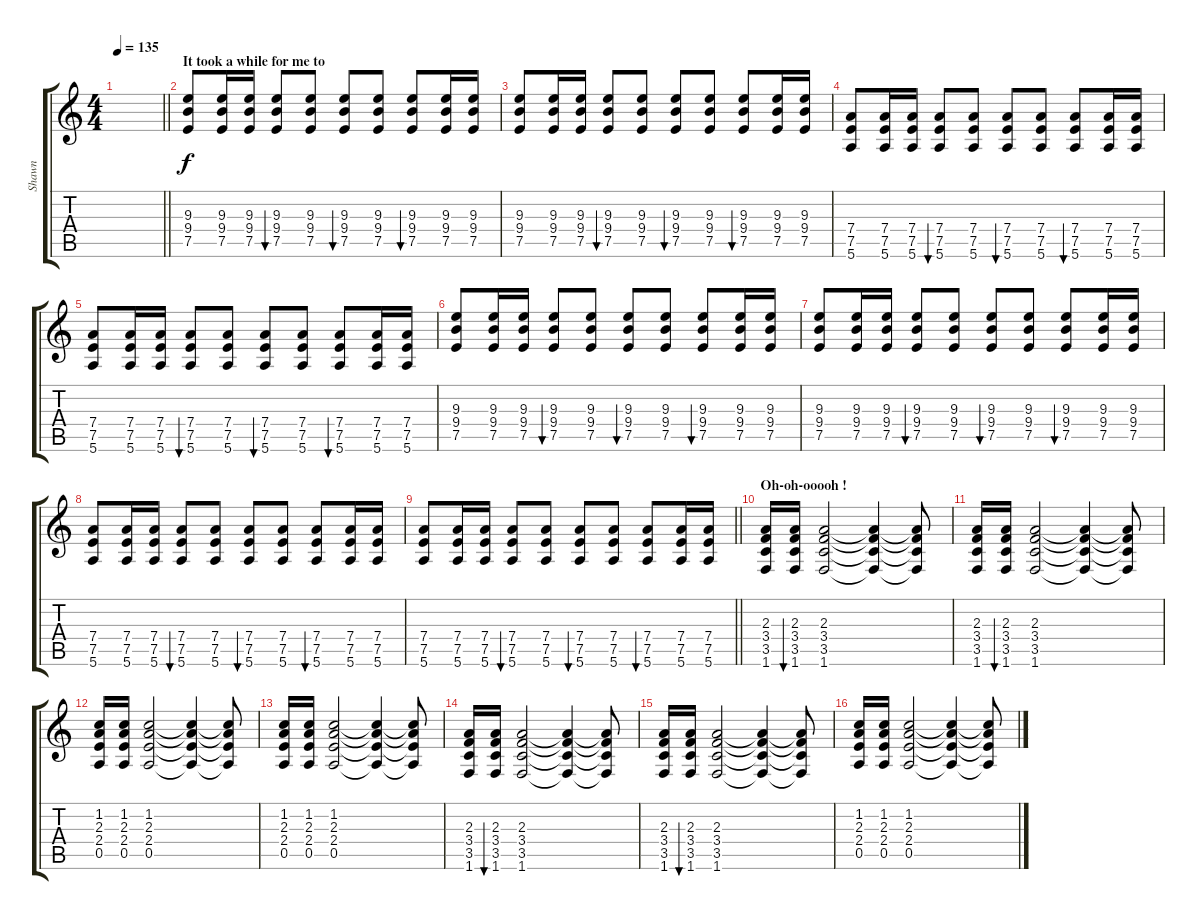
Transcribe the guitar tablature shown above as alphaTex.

\track ("Shawn" "Shawn") {instrument electricguitarclean}
\staff {score tabs}
\tuning (E4 B3 G3 D3 A2 E2) {hide}
\ts (4 4)
\tempo 135
\clef g2
\barLineRight lightlight
\ks c
|
\section ("" "It took a while for me to")
(9.3 9.4 7.5).8 (9.3 9.4 7.5).16 (9.3 9.4 7.5).16 (9.3 9.4 7.5).8{bu 60} (9.3 9.4 7.5).8 (9.3 9.4 7.5).8{bu 60} (9.3 9.4 7.5).8 (9.3 9.4 7.5).8{bu 60} (9.3 9.4 7.5).16 (9.3 9.4 7.5).16 |
(9.3 9.4 7.5).8 (9.3 9.4 7.5).16 (9.3 9.4 7.5).16 (9.3 9.4 7.5).8{bu 60} (9.3 9.4 7.5).8 (9.3 9.4 7.5).8{bu 60} (9.3 9.4 7.5).8 (9.3 9.4 7.5).8{bu 60} (9.3 9.4 7.5).16 (9.3 9.4 7.5).16 |
(7.4 7.5 5.6).8 (7.4 7.5 5.6).16 (7.4 7.5 5.6).16 (7.4 7.5 5.6).8{bu 60} (7.4 7.5 5.6).8 (7.4 7.5 5.6).8{bu 60} (7.4 7.5 5.6).8 (7.4 7.5 5.6).8{bu 60} (7.4 7.5 5.6).16 (7.4 7.5 5.6).16 |
(7.4 7.5 5.6).8 (7.4 7.5 5.6).16 (7.4 7.5 5.6).16 (7.4 7.5 5.6).8{bu 60} (7.4 7.5 5.6).8 (7.4 7.5 5.6).8{bu 60} (7.4 7.5 5.6).8 (7.4 7.5 5.6).8{bu 60} (7.4 7.5 5.6).16 (7.4 7.5 5.6).16 |
(9.3 9.4 7.5).8 (9.3 9.4 7.5).16 (9.3 9.4 7.5).16 (9.3 9.4 7.5).8{bu 60} (9.3 9.4 7.5).8 (9.3 9.4 7.5).8{bu 60} (9.3 9.4 7.5).8 (9.3 9.4 7.5).8{bu 60} (9.3 9.4 7.5).16 (9.3 9.4 7.5).16 |
(9.3 9.4 7.5).8 (9.3 9.4 7.5).16 (9.3 9.4 7.5).16 (9.3 9.4 7.5).8{bu 60} (9.3 9.4 7.5).8 (9.3 9.4 7.5).8{bu 60} (9.3 9.4 7.5).8 (9.3 9.4 7.5).8{bu 60} (9.3 9.4 7.5).16 (9.3 9.4 7.5).16 |
(7.4 7.5 5.6).8 (7.4 7.5 5.6).16 (7.4 7.5 5.6).16 (7.4 7.5 5.6).8{bu 60} (7.4 7.5 5.6).8 (7.4 7.5 5.6).8{bu 60} (7.4 7.5 5.6).8 (7.4 7.5 5.6).8{bu 60} (7.4 7.5 5.6).16 (7.4 7.5 5.6).16 |
\barLineRight lightlight
(7.4 7.5 5.6).8 (7.4 7.5 5.6).16 (7.4 7.5 5.6).16 (7.4 7.5 5.6).8{bu 60} (7.4 7.5 5.6).8 (7.4 7.5 5.6).8{bu 60} (7.4 7.5 5.6).8 (7.4 7.5 5.6).8{bu 60} (7.4 7.5 5.6).16 (7.4 7.5 5.6).16 |
\section ("" "Oh-oh-ooooh !")
(2.3 3.4 3.5 1.6).16 (2.3 3.4 3.5 1.6).16{bu 60} (2.3 3.4 3.5 1.6).2 (2.3{t} 3.4{t} 3.5{t} 1.6{t}).4 (2.3{t} 3.4{t} 3.5{t} 1.6{t}).8 |
(2.3 3.4 3.5 1.6).16 (2.3 3.4 3.5 1.6).16{bu 60} (2.3 3.4 3.5 1.6).2 (2.3{t} 3.4{t} 3.5{t} 1.6{t}).4 (2.3{t} 3.4{t} 3.5{t} 1.6{t}).8 |
(1.2 2.3 2.4 0.5).16 (1.2 2.3 2.4 0.5).16 (1.2 2.3 2.4 0.5).2 (1.2{t} 2.3{t} 2.4{t} 0.5{t}).4 (1.2{t} 2.3{t} 2.4{t} 0.5{t}).8 |
(1.2 2.3 2.4 0.5).16 (1.2 2.3 2.4 0.5).16 (1.2 2.3 2.4 0.5).2 (1.2{t} 2.3{t} 2.4{t} 0.5{t}).4 (1.2{t} 2.3{t} 2.4{t} 0.5{t}).8 |
(2.3 3.4 3.5 1.6).16 (2.3 3.4 3.5 1.6).16{bu 60} (2.3 3.4 3.5 1.6).2 (2.3{t} 3.4{t} 3.5{t} 1.6{t}).4 (2.3{t} 3.4{t} 3.5{t} 1.6{t}).8 |
(2.3 3.4 3.5 1.6).16 (2.3 3.4 3.5 1.6).16{bu 60} (2.3 3.4 3.5 1.6).2 (2.3{t} 3.4{t} 3.5{t} 1.6{t}).4 (2.3{t} 3.4{t} 3.5{t} 1.6{t}).8 |
(1.2 2.3 2.4 0.5).16 (1.2 2.3 2.4 0.5).16 (1.2 2.3 2.4 0.5).2 (1.2{t} 2.3{t} 2.4{t} 0.5{t}).4 (1.2{t} 2.3{t} 2.4{t} 0.5{t}).8
